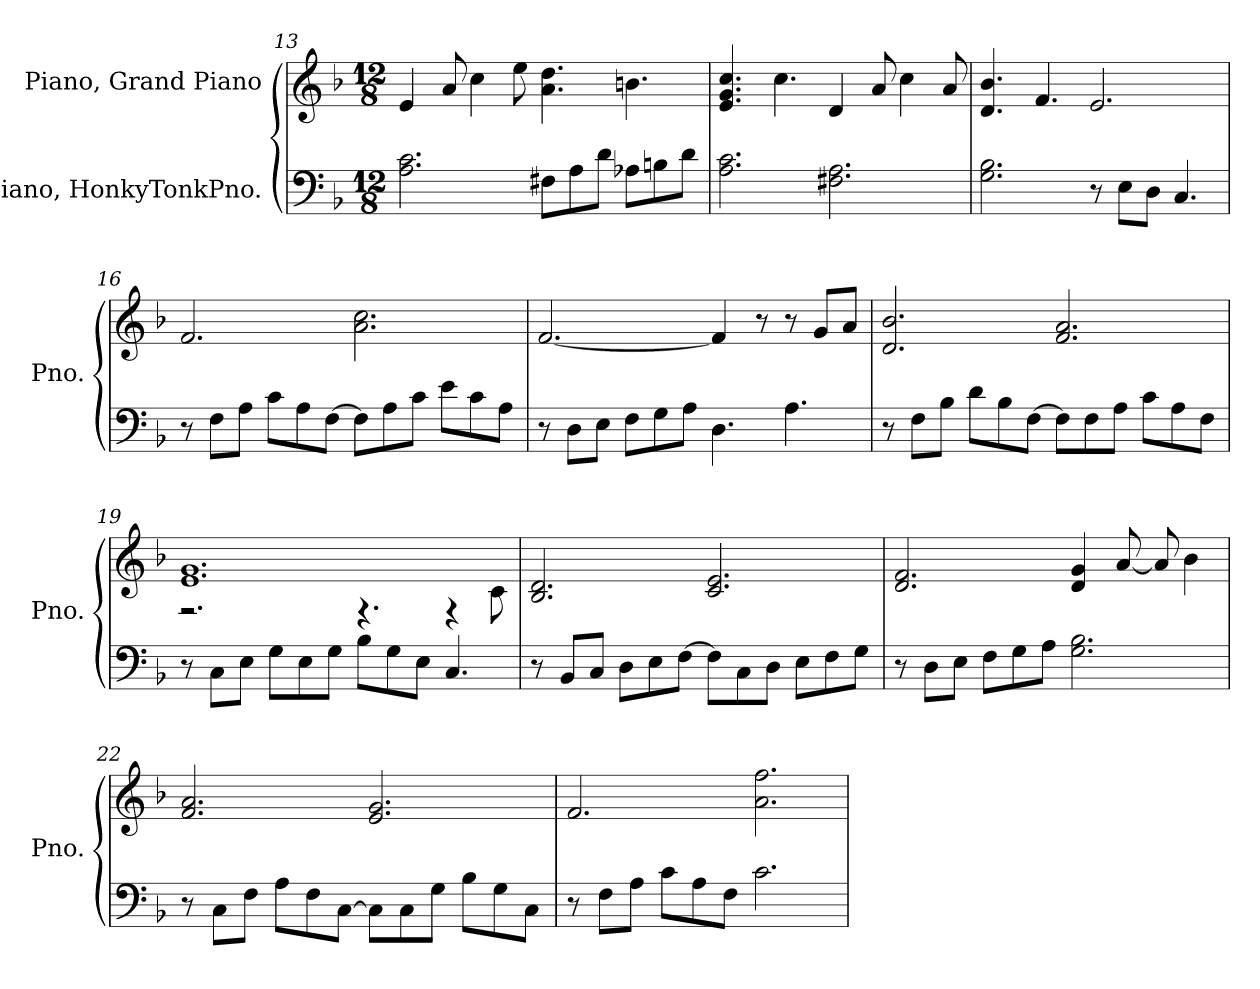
**kern	**kern
*part2	*part1
*staff2	*staff1
*I"Piano,  HonkyTonkPno.	*I"Piano,  Grand Piano
*I'Pno.	*I'Pno.
*clefF4	*clefG2
*k[b-]	*k[b-]
*M12/8	*M12/8
=13	=13
2.A\ 2.c\	4e/
.	8a/
.	4cc\
.	8ee\
8F#X\L	4.a\ 4.dd\
8A\	.
8d\J	.
8A-X\L	4.bn\
8Bn\	.
8d\J	.
!!LO:LB:g=z
=14	=14
2.A\ 2.c\	4.e/ 4.g/ 4.cc/
.	4.cc\
2.F#X\ 2.A\	4d/
.	8a/
.	4cc\
.	8a/
=15	=15
2.G\ 2.B-\	4.d/ 4.b-/
.	4.f/
8r	2.e/
8E\L	.
8D\J	.
4.C/	.
=16	=16
8r	2.f/
8F\L	.
8A\J	.
8c\L	.
8A\	.
[8F\J	.
8F\L]	2.a\ 2.cc\
8A\	.
8c\J	.
8e\L	.
8c\	.
8A\J	.
=17	=17
8r	[2.f/
8D\L	.
8E\J	.
8F\L	.
8G\	.
8A\J	.
4.D\	4f/]
.	8r
4.A\	8r
.	8g/L
.	8a/J
!!LO:PB:g=z
=18	=18
8r	2.d/ 2.b-/
8F\L	.
8B-\J	.
8d\L	.
8B-\	.
[8F\J	.
8F\L]	2.f/ 2.a/
8F\	.
8A\J	.
8c\L	.
8A\	.
8F\J	.
=19	=19
*	*^
8r	1.e 1.g	2.r
8C\L	.	.
8E\J	.	.
8G\L	.	.
8E\	.	.
8G\J	.	.
8B-\L	.	4.r
8G\	.	.
8E\J	.	.
4.C/	.	4r
.	.	8c\
*	*v	*v
=20	=20
8r	2.B-/ 2.d/
8BB-/L	.
8C/J	.
8D\L	.
8E\	.
[8F\J	.
8F\L]	2.c/ 2.e/
8C\	.
8D\J	.
8E\L	.
8F\	.
8G\J	.
!!LO:LB:g=z
=21	=21
8r	2.d/ 2.f/
8D\L	.
8E\J	.
8F\L	.
8G\	.
8A\J	.
2.G\ 2.B-\	4d/ 4g/
.	[8a/
.	8a/]
.	4b-\
=22	=22
8r	2.f/ 2.a/
8C\L	.
8F\J	.
8A\L	.
8F\	.
[8C\J	.
8C\L]	2.e/ 2.g/
8C\	.
8G\J	.
8B-\L	.
8G\	.
8C\J	.
=23	=23
8r	2.f/
8F\L	.
8A\J	.
8c\L	.
8A\	.
8F\J	.
2.c\	2.a\ 2.ff\
=	=
*-	*-
